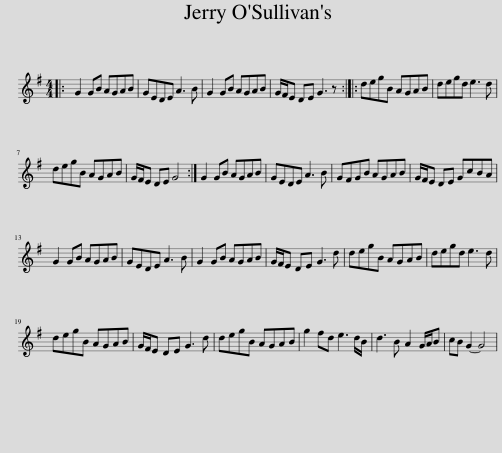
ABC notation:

X:1
L:1/8
M:4/4
I:linebreak $
K:G
V:1 treble
V:1
|: G2 GB AGAB | GEDE A3 B | G2 GB AGAB | G/F/E DE G3 z :: degB AGAB | %5
 degd e3 d |$ degB AGAB | G/F/E DE G4 :| G2 GB AGAB | GEDE A3 B | %10
 GFGB AGAB | G/F/E DE GcBA |$ G2 GB AGAB | GEDE A3 B | G2 GB AGAB | %15
 G/F/E DE G3 d | degB AGAB | degd e3 d |$ degB AGAB | G/F/E DE G3 d | %20
 degB AGAB | g2 fd e3 d/B/ | d3 B A2 G/A/B | cB G2- G4 | %24
